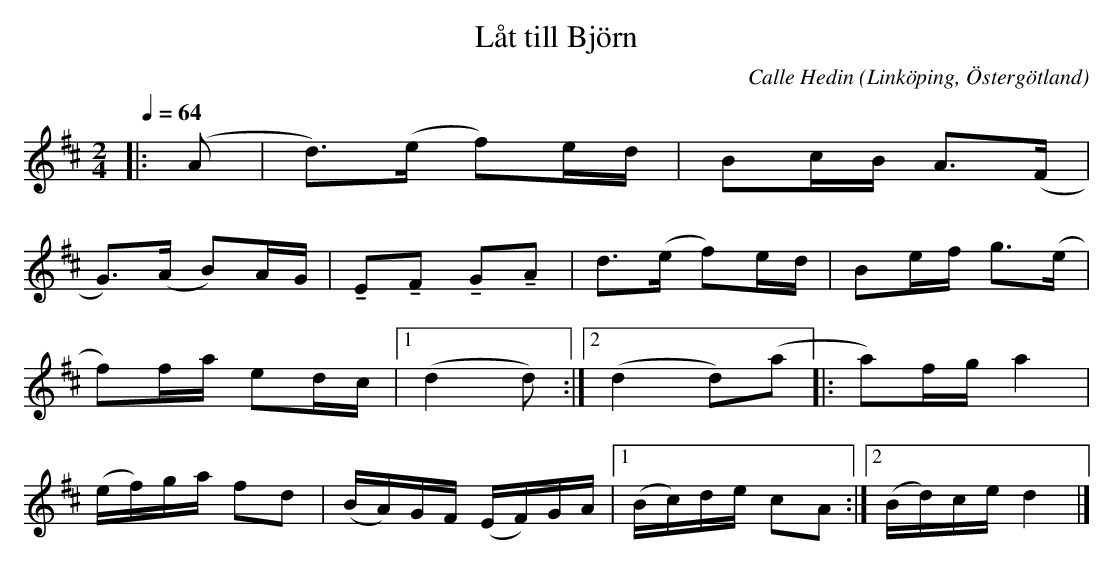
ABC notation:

X:1
T:Låt till Björn
C:Calle Hedin
O:Linköping, Östergötland
M:2/4
K:D
Q:1/4=64
|: (A2 | d2)>(e2 f2)ed | B2cB A2>(F2 |
G2)>(A2 B2)AG |  !tenuto!E2!tenuto!F2 !tenuto!G2!tenuto!A2 | d2>(e2 f2)e1d1 | B2ef g2>(e2 |
f2)fa e2dc |1 (d4 d2) :|2  (d4 d2)(a2 |: a2)fg a4 |
(ef)ga f2d2 | (BA)GF (EF)GA |1 (Bc)de c2A2 :|2 (Bd)ce d4|]
